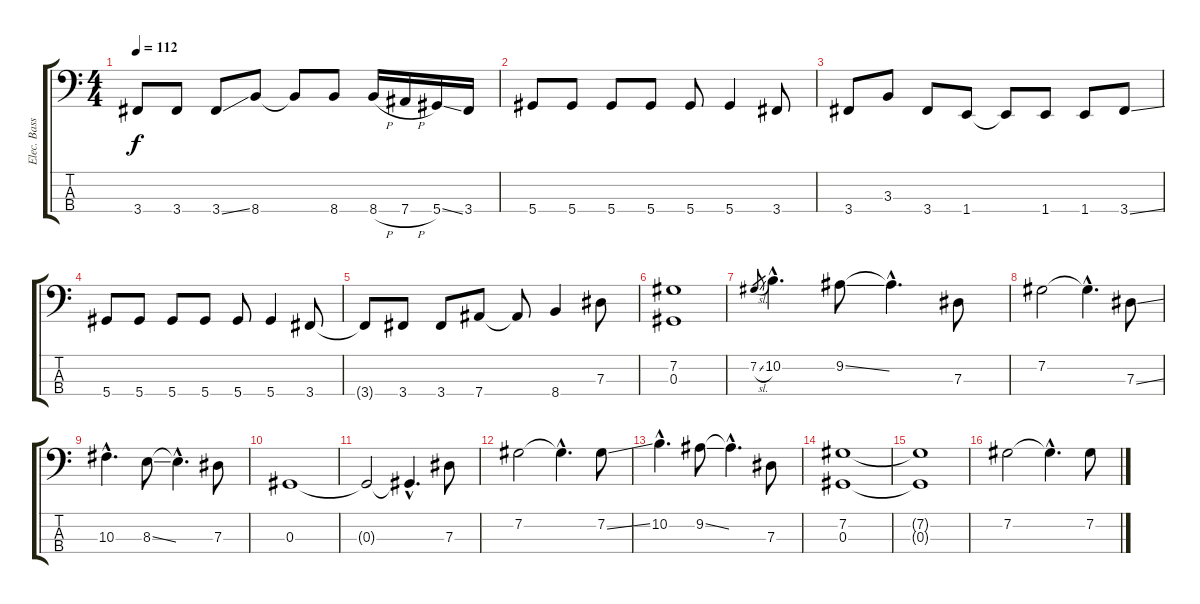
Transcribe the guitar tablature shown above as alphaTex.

\track ("Elec. Bass" "Elec. Bass") {instrument electricbasspick}
\staff {score tabs}
\tuning (Gb2 Db2 Ab1 Eb1) {hide}
\ts (4 4)
\tempo 112
\clef f4
\ks c
3.4{t}.8{dy f} 3.4.8 3.4{ss}.8 8.4.8 8.4{t}.8 8.4.8 8.4{h}.16 7.4{h}.16 5.4{ss}.16 3.4.16 |
5.4.8 5.4.8 5.4.8 5.4.8 5.4.8 5.4.4 3.4.8 |
3.4.8 3.3.8 3.4.8 1.4.8 1.4{t}.8 1.4.8 1.4.8 3.4{ss}.8 |
5.4.8 5.4.8 5.4.8 5.4.8 5.4.8 5.4.4 3.4.8 |
3.4{t}.8 3.4.8 3.4.8 7.4.8 7.4{t}.8 8.4.4 7.3.8 |
(7.2 0.3).1 |
7.2{sl}.8{gr} 10.2{hac}.4{d} 9.2{ss}.8 9.2{hac t}.4{d} 7.3.8 |
7.2.2 7.2{hac t}.4{d} 7.3{ss}.8 |
10.3{hac}.4{d} 8.3{ss}.8 8.3{hac t}.4{d} 7.3.8 |
0.3.1 |
0.3{t}.2 0.3{hac t}.4{d} 7.3.8 |
7.2.2 7.2{hac t}.4{d} 7.2{ss}.8 |
10.2{hac}.4{d} 9.2{ss}.8 9.2{hac t}.4{d} 7.3.8 |
(7.2 0.3).1 |
(7.2{t} 0.3{t}).1 |
7.2.2 7.2{hac t}.4{d} 7.2{ss}.8
